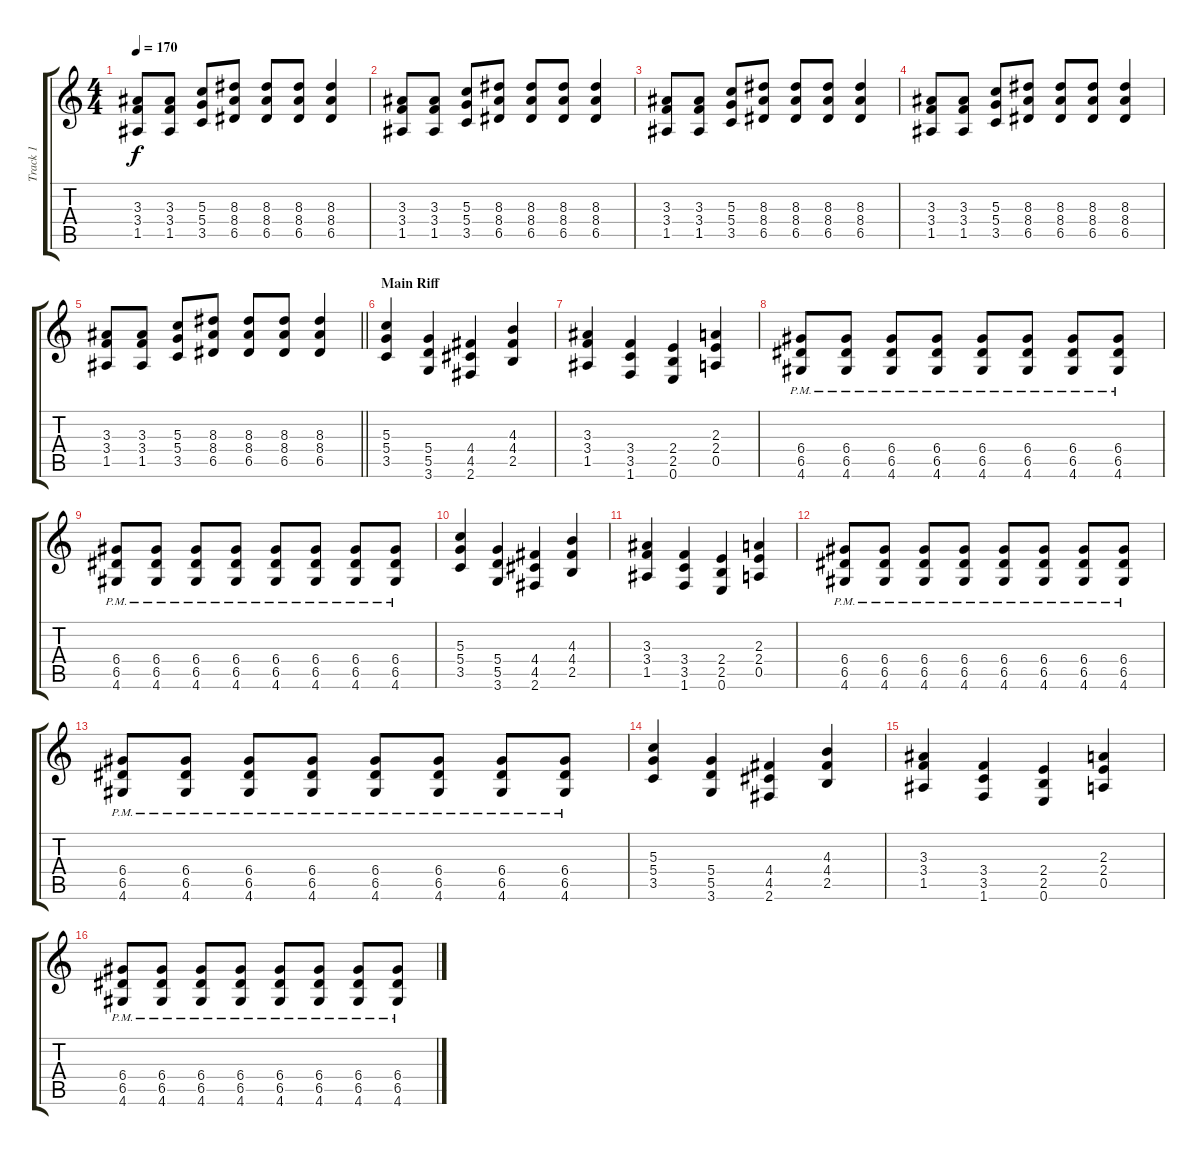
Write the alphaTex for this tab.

\track ("Track 1" "Track 1") {instrument distortionguitar}
\staff {score tabs}
\tuning (E4 B3 G3 D3 A2 E2) {hide}
\ts (4 4)
\tempo 170
\clef g2
\ks c
(3.3 3.4 1.5).8{dy f} (3.3 3.4 1.5).8 (5.3 5.4 3.5).8 (8.3 8.4 6.5).8 (8.3 8.4 6.5).8 (8.3 8.4 6.5).8 (8.3 8.4 6.5).4 |
(3.3 3.4 1.5).8 (3.3 3.4 1.5).8 (5.3 5.4 3.5).8 (8.3 8.4 6.5).8 (8.3 8.4 6.5).8 (8.3 8.4 6.5).8 (8.3 8.4 6.5).4 |
(3.3 3.4 1.5).8 (3.3 3.4 1.5).8 (5.3 5.4 3.5).8 (8.3 8.4 6.5).8 (8.3 8.4 6.5).8 (8.3 8.4 6.5).8 (8.3 8.4 6.5).4 |
(3.3 3.4 1.5).8 (3.3 3.4 1.5).8 (5.3 5.4 3.5).8 (8.3 8.4 6.5).8 (8.3 8.4 6.5).8 (8.3 8.4 6.5).8 (8.3 8.4 6.5).4 |
\barLineRight lightlight
(3.3 3.4 1.5).8 (3.3 3.4 1.5).8 (5.3 5.4 3.5).8 (8.3 8.4 6.5).8 (8.3 8.4 6.5).8 (8.3 8.4 6.5).8 (8.3 8.4 6.5).4 |
\section ("" "Main Riff")
(5.3 5.4 3.5).4 (5.4 5.5 3.6).4 (4.4 4.5 2.6).4 (4.3 4.4 2.5).4 |
(3.3 3.4 1.5).4 (3.4 3.5 1.6).4 (2.4 2.5 0.6).4 (2.3 2.4 0.5).4 |
(6.4{pm} 6.5{pm} 4.6{pm}).8 (6.4{pm} 6.5{pm} 4.6{pm}).8 (6.4{pm} 6.5{pm} 4.6{pm}).8 (6.4{pm} 6.5{pm} 4.6{pm}).8 (6.4{pm} 6.5{pm} 4.6{pm}).8 (6.4{pm} 6.5{pm} 4.6{pm}).8 (6.4{pm} 6.5{pm} 4.6{pm}).8 (6.4{pm} 6.5{pm} 4.6{pm}).8 |
(6.4{pm} 6.5{pm} 4.6{pm}).8 (6.4{pm} 6.5{pm} 4.6{pm}).8 (6.4{pm} 6.5{pm} 4.6{pm}).8 (6.4{pm} 6.5{pm} 4.6{pm}).8 (6.4{pm} 6.5{pm} 4.6{pm}).8 (6.4{pm} 6.5{pm} 4.6{pm}).8 (6.4{pm} 6.5{pm} 4.6{pm}).8 (6.4{pm} 6.5{pm} 4.6{pm}).8 |
(5.3 5.4 3.5).4 (5.4 5.5 3.6).4 (4.4 4.5 2.6).4 (4.3 4.4 2.5).4 |
(3.3 3.4 1.5).4 (3.4 3.5 1.6).4 (2.4 2.5 0.6).4 (2.3 2.4 0.5).4 |
(6.4{pm} 6.5{pm} 4.6{pm}).8 (6.4{pm} 6.5{pm} 4.6{pm}).8 (6.4{pm} 6.5{pm} 4.6{pm}).8 (6.4{pm} 6.5{pm} 4.6{pm}).8 (6.4{pm} 6.5{pm} 4.6{pm}).8 (6.4{pm} 6.5{pm} 4.6{pm}).8 (6.4{pm} 6.5{pm} 4.6{pm}).8 (6.4{pm} 6.5{pm} 4.6{pm}).8 |
(6.4{pm} 6.5{pm} 4.6{pm}).8 (6.4{pm} 6.5{pm} 4.6{pm}).8 (6.4{pm} 6.5{pm} 4.6{pm}).8 (6.4{pm} 6.5{pm} 4.6{pm}).8 (6.4{pm} 6.5{pm} 4.6{pm}).8 (6.4{pm} 6.5{pm} 4.6{pm}).8 (6.4{pm} 6.5{pm} 4.6{pm}).8 (6.4{pm} 6.5{pm} 4.6{pm}).8 |
(5.3 5.4 3.5).4 (5.4 5.5 3.6).4 (4.4 4.5 2.6).4 (4.3 4.4 2.5).4 |
(3.3 3.4 1.5).4 (3.4 3.5 1.6).4 (2.4 2.5 0.6).4 (2.3 2.4 0.5).4 |
(6.4{pm} 6.5{pm} 4.6{pm}).8 (6.4{pm} 6.5{pm} 4.6{pm}).8 (6.4{pm} 6.5{pm} 4.6{pm}).8 (6.4{pm} 6.5{pm} 4.6{pm}).8 (6.4{pm} 6.5{pm} 4.6{pm}).8 (6.4{pm} 6.5{pm} 4.6{pm}).8 (6.4{pm} 6.5{pm} 4.6{pm}).8 (6.4{pm} 6.5{pm} 4.6{pm}).8
